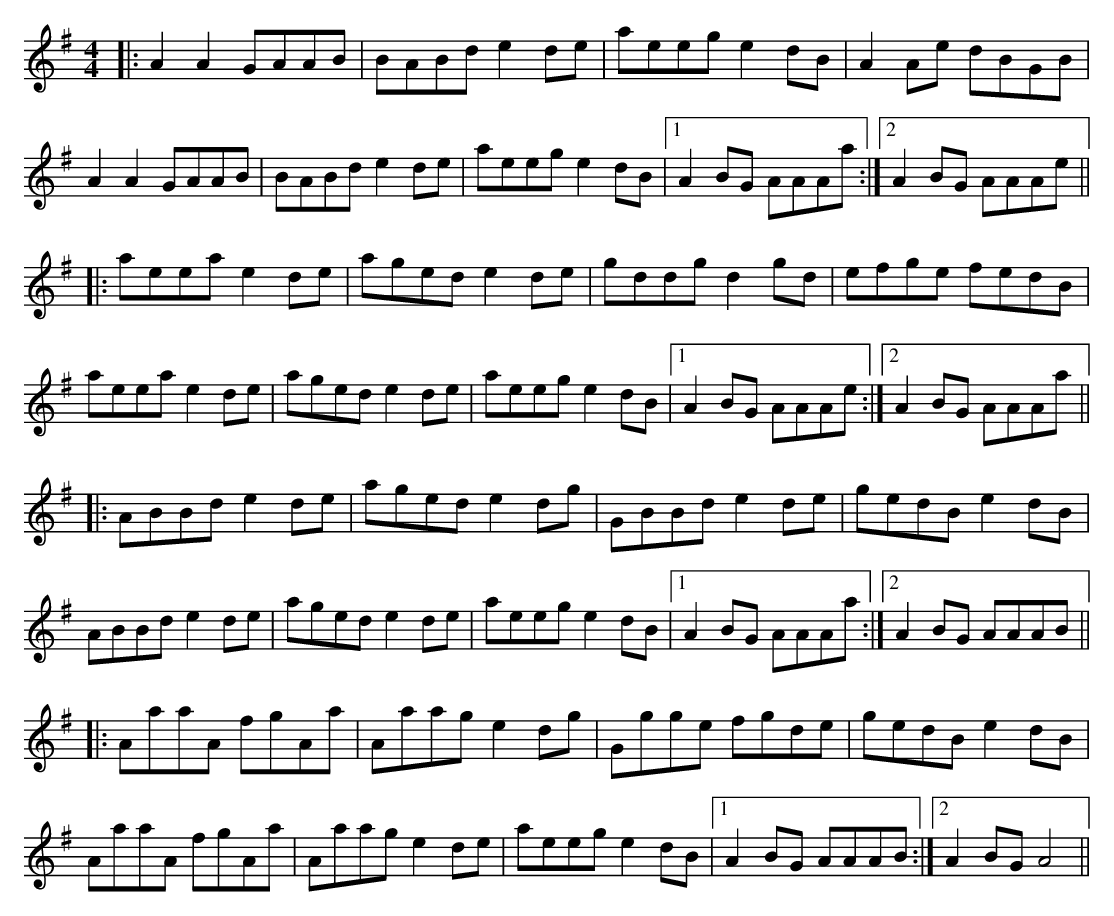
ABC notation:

X:1
M:4/4
K:Ador
|:A2A2 GAAB|BABd e2de|aeeg e2dB|A2Ae dBGB|
A2A2 GAAB|BABd e2de|aeeg e2dB|1 A2BG AAAa:|2 A2BG AAAe||
|:aeea e2de|aged e2de|gddg d2gd|efge fedB|
aeea e2de|aged e2de|aeeg e2dB|1 A2BG AAAe:|2 A2BG AAAa||
|:ABBd e2de|aged e2dg|GBBd e2de|gedB e2dB|
ABBd e2de|aged e2de|aeeg e2dB|1 A2BG AAAa:|2 A2BG AAAB||
|:AaaA fgAa|Aaag e2dg|Ggge fgde|gedB e2dB|
AaaA fgAa|Aaag e2de|aeeg e2dB|1 A2BG AAAB:|2 A2BG A4||
